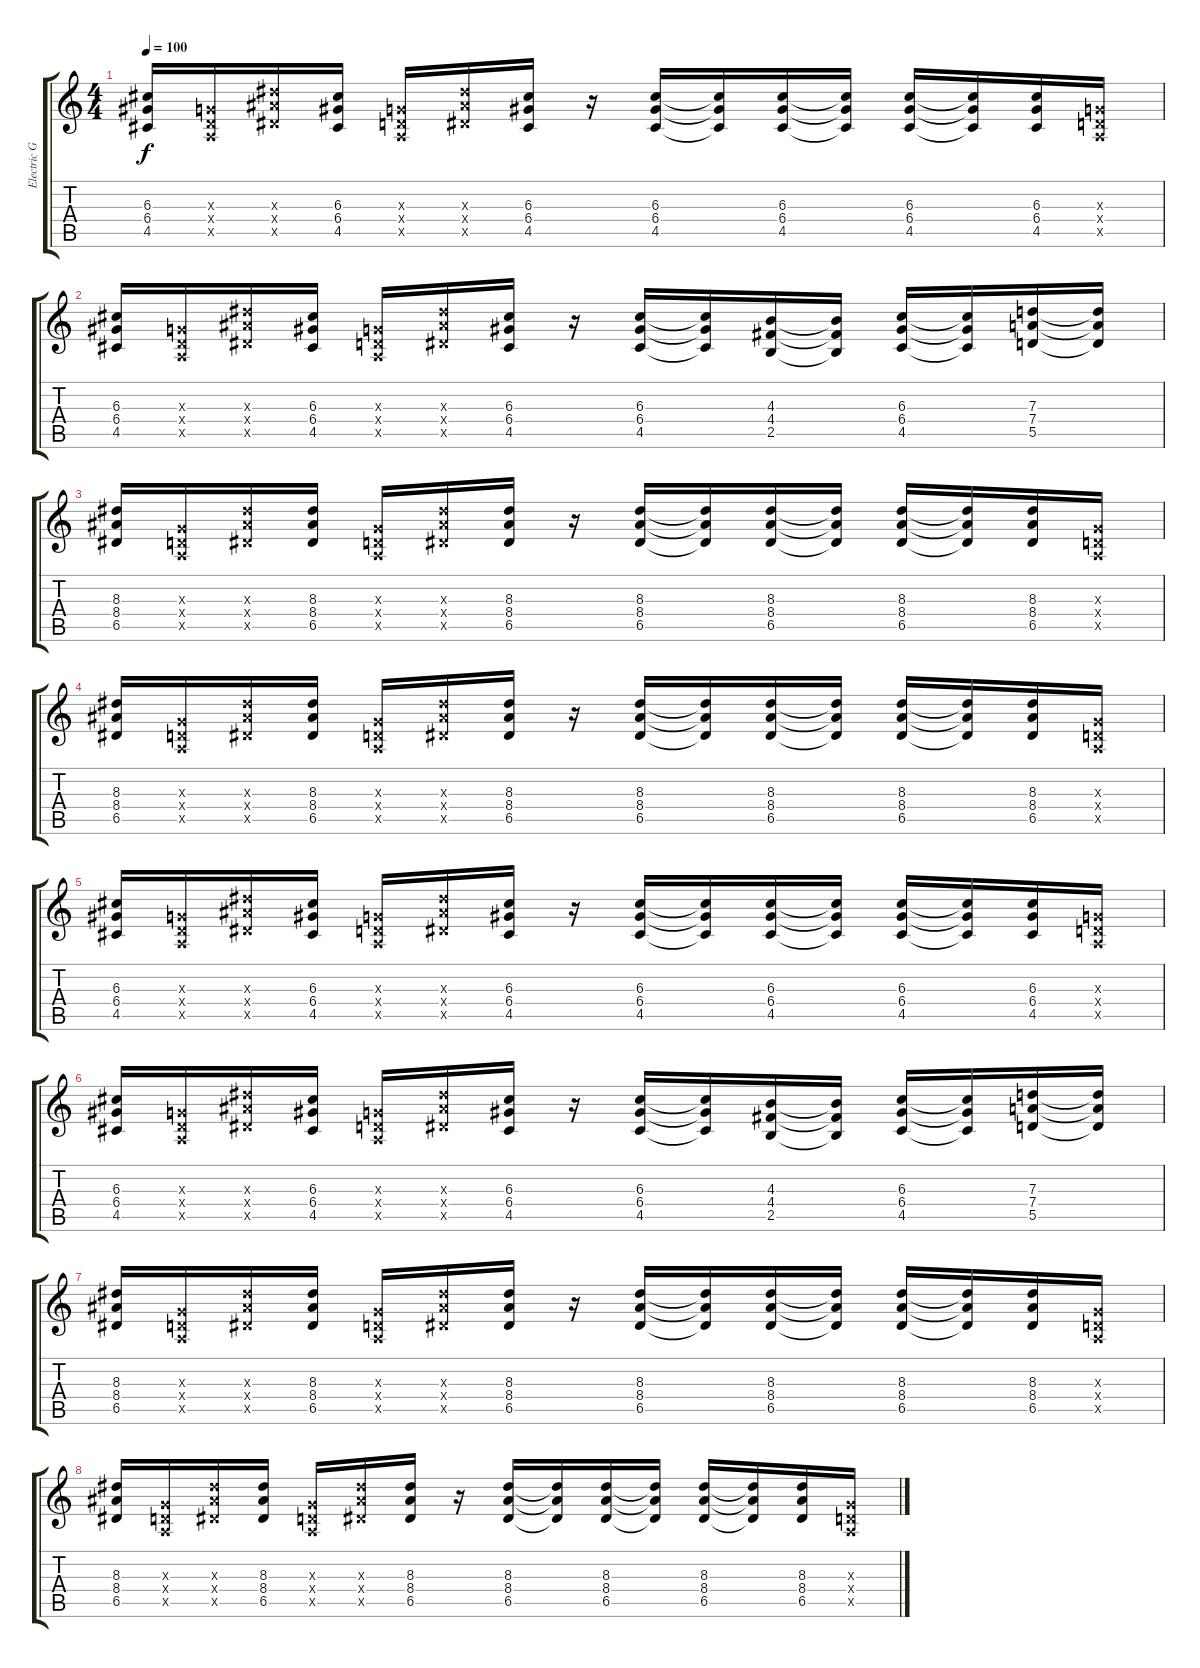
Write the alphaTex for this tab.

\track ("Electric Guitar" "Electric G") {instrument overdrivenguitar}
\staff {score tabs}
\tuning (E4 B3 G3 D3 A2 E2) {hide}
\ts (4 4)
\tempo 100
\clef g2
\ks c
(6.3 6.4 4.5).16{dy f} (0.3{x} 0.4{x} 0.5{x}).16 (8.3{x} 8.4{x} 6.5{x}).16 (6.3 6.4 4.5).16 (0.3{x} 0.4{x} 0.5{x}).16 (8.3{x} 8.4{x} 6.5{x}).16 (6.3 6.4 4.5).16 r.16 (6.3 6.4 4.5).16 (6.3{t} 6.4{t} 4.5{t}).16 (6.3 6.4 4.5).16 (6.3{t} 6.4{t} 4.5{t}).16 (6.3 6.4 4.5).16 (6.3{t} 6.4{t} 4.5{t}).16 (6.3 6.4 4.5).16 (0.3{x} 0.4{x} 0.5{x}).16 |
(6.3 6.4 4.5).16 (0.3{x} 0.4{x} 0.5{x}).16 (8.3{x} 8.4{x} 6.5{x}).16 (6.3 6.4 4.5).16 (0.3{x} 0.4{x} 0.5{x}).16 (8.3{x} 8.4{x} 6.5{x}).16 (6.3 6.4 4.5).16 r.16 (6.3 6.4 4.5).16 (6.3{t} 6.4{t} 4.5{t}).16 (4.3 4.4 2.5).16 (4.3{t} 4.4{t} 2.5{t}).16 (6.3 6.4 4.5).16 (6.3{t} 6.4{t} 4.5{t}).16 (7.3 7.4 5.5).16 (7.3{t} 7.4{t} 5.5{t}).16 |
(8.3 8.4 6.5).16 (0.3{x} 0.4{x} 0.5{x}).16 (8.3{x} 8.4{x} 6.5{x}).16 (8.3 8.4 6.5).16 (0.3{x} 0.4{x} 0.5{x}).16 (8.3{x} 8.4{x} 6.5{x}).16 (8.3 8.4 6.5).16 r.16 (8.3 8.4 6.5).16 (8.3{t} 8.4{t} 6.5{t}).16 (8.3 8.4 6.5).16 (8.3{t} 8.4{t} 6.5{t}).16 (8.3 8.4 6.5).16 (8.3{t} 8.4{t} 6.5{t}).16 (8.3 8.4 6.5).16 (0.3{x} 0.4{x} 0.5{x}).16 |
(8.3 8.4 6.5).16 (0.3{x} 0.4{x} 0.5{x}).16 (8.3{x} 8.4{x} 6.5{x}).16 (8.3 8.4 6.5).16 (0.3{x} 0.4{x} 0.5{x}).16 (8.3{x} 8.4{x} 6.5{x}).16 (8.3 8.4 6.5).16 r.16 (8.3 8.4 6.5).16 (8.3{t} 8.4{t} 6.5{t}).16 (8.3 8.4 6.5).16 (8.3{t} 8.4{t} 6.5{t}).16 (8.3 8.4 6.5).16 (8.3{t} 8.4{t} 6.5{t}).16 (8.3 8.4 6.5).16 (0.3{x} 0.4{x} 0.5{x}).16 |
(6.3 6.4 4.5).16 (0.3{x} 0.4{x} 0.5{x}).16 (8.3{x} 8.4{x} 6.5{x}).16 (6.3 6.4 4.5).16 (0.3{x} 0.4{x} 0.5{x}).16 (8.3{x} 8.4{x} 6.5{x}).16 (6.3 6.4 4.5).16 r.16 (6.3 6.4 4.5).16 (6.3{t} 6.4{t} 4.5{t}).16 (6.3 6.4 4.5).16 (6.3{t} 6.4{t} 4.5{t}).16 (6.3 6.4 4.5).16 (6.3{t} 6.4{t} 4.5{t}).16 (6.3 6.4 4.5).16 (0.3{x} 0.4{x} 0.5{x}).16 |
(6.3 6.4 4.5).16 (0.3{x} 0.4{x} 0.5{x}).16 (8.3{x} 8.4{x} 6.5{x}).16 (6.3 6.4 4.5).16 (0.3{x} 0.4{x} 0.5{x}).16 (8.3{x} 8.4{x} 6.5{x}).16 (6.3 6.4 4.5).16 r.16 (6.3 6.4 4.5).16 (6.3{t} 6.4{t} 4.5{t}).16 (4.3 4.4 2.5).16 (4.3{t} 4.4{t} 2.5{t}).16 (6.3 6.4 4.5).16 (6.3{t} 6.4{t} 4.5{t}).16 (7.3 7.4 5.5).16 (7.3{t} 7.4{t} 5.5{t}).16 |
(8.3 8.4 6.5).16 (0.3{x} 0.4{x} 0.5{x}).16 (8.3{x} 8.4{x} 6.5{x}).16 (8.3 8.4 6.5).16 (0.3{x} 0.4{x} 0.5{x}).16 (8.3{x} 8.4{x} 6.5{x}).16 (8.3 8.4 6.5).16 r.16 (8.3 8.4 6.5).16 (8.3{t} 8.4{t} 6.5{t}).16 (8.3 8.4 6.5).16 (8.3{t} 8.4{t} 6.5{t}).16 (8.3 8.4 6.5).16 (8.3{t} 8.4{t} 6.5{t}).16 (8.3 8.4 6.5).16 (0.3{x} 0.4{x} 0.5{x}).16 |
(8.3 8.4 6.5).16 (0.3{x} 0.4{x} 0.5{x}).16 (8.3{x} 8.4{x} 6.5{x}).16 (8.3 8.4 6.5).16 (0.3{x} 0.4{x} 0.5{x}).16 (8.3{x} 8.4{x} 6.5{x}).16 (8.3 8.4 6.5).16 r.16 (8.3 8.4 6.5).16 (8.3{t} 8.4{t} 6.5{t}).16 (8.3 8.4 6.5).16 (8.3{t} 8.4{t} 6.5{t}).16 (8.3 8.4 6.5).16 (8.3{t} 8.4{t} 6.5{t}).16 (8.3 8.4 6.5).16 (0.3{x} 0.4{x} 0.5{x}).16
